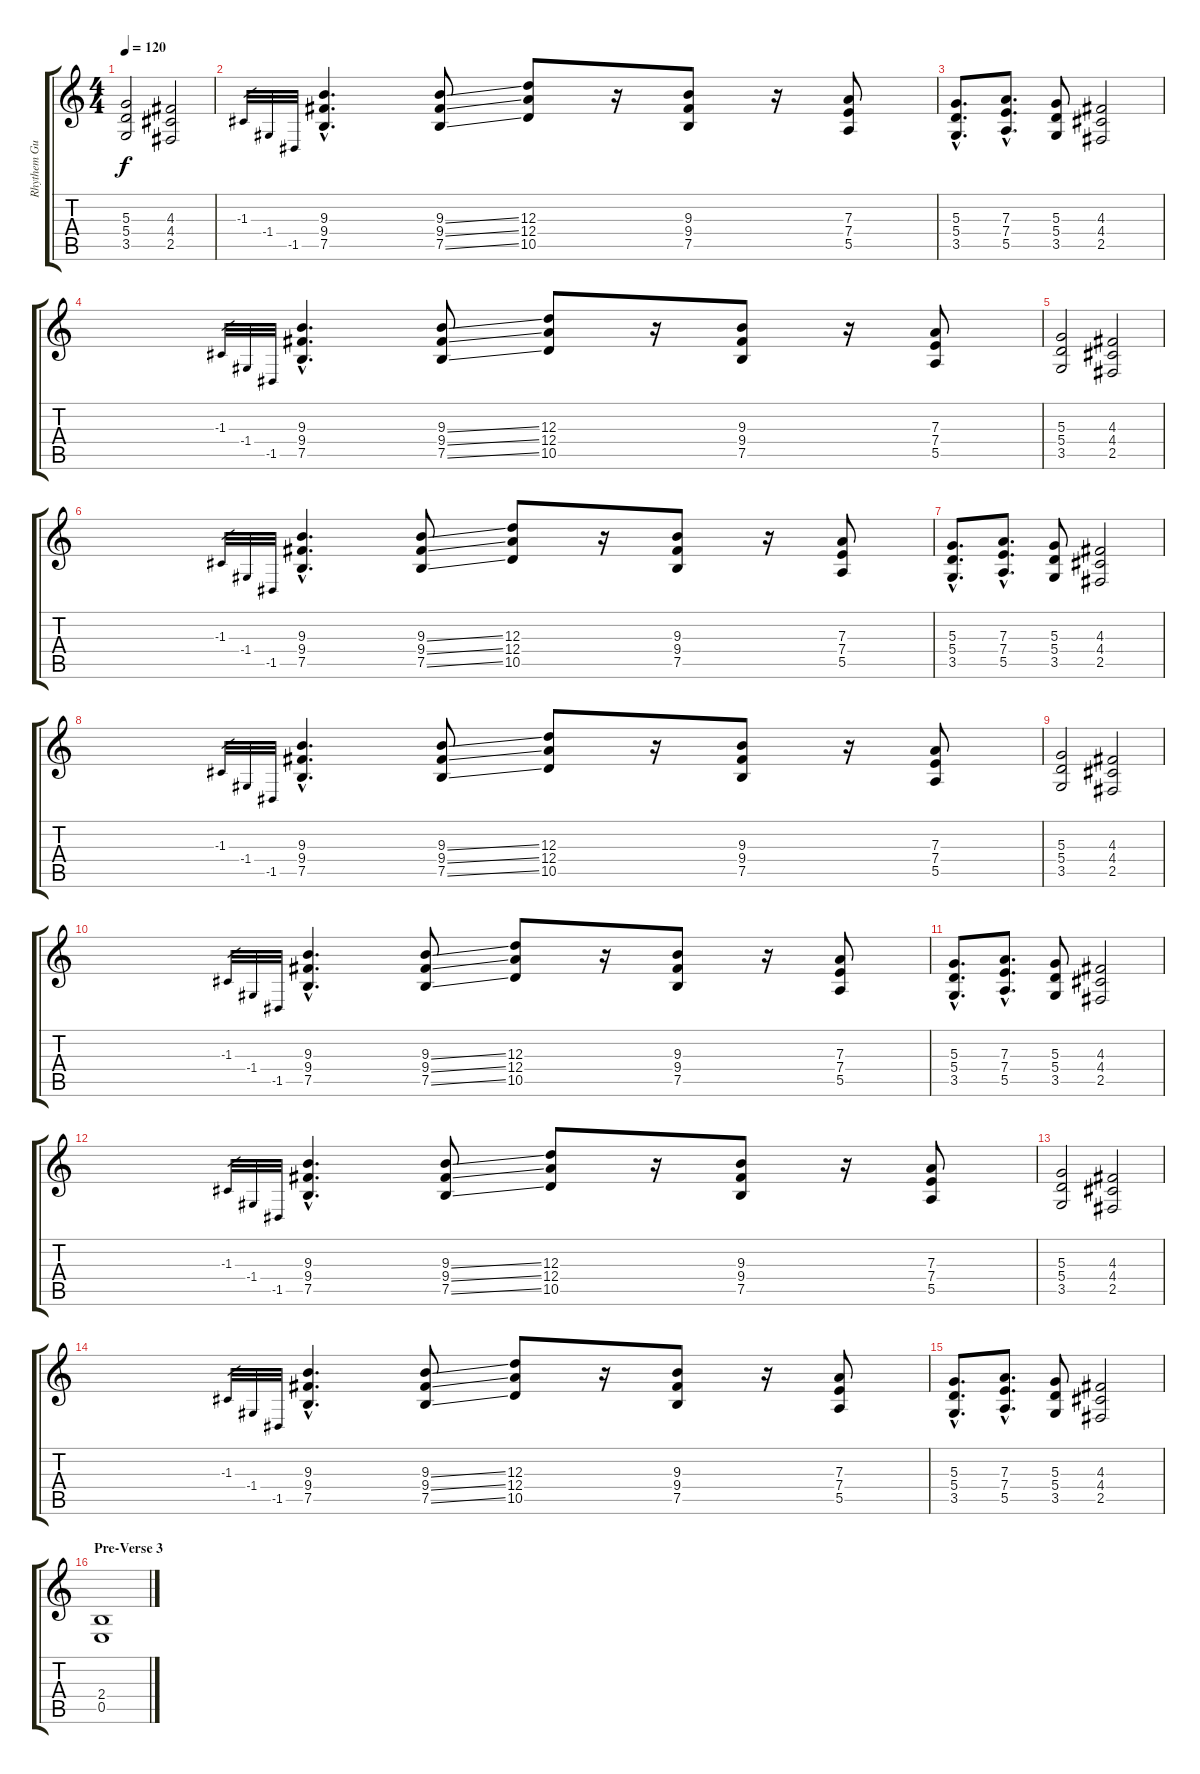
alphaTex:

\track ("Rhythem Guit. 2" "Rhythem Gu") {instrument distortionguitar}
\staff {score tabs}
\tuning (B3 Gb3 D3 A2 E2 B1) {hide}
\ts (4 4)
\tempo 120
\clef g2
\ks c
(5.3 5.4 3.5).2{dy f} (4.3 4.4 2.5).2 |
-1.3.32{gr} -1.4.32{gr} -1.5.32{gr} (9.3{hac} 9.4{hac} 7.5{hac}).4{d} (9.3{ss} 9.4{ss} 7.5{ss}).8 (12.3 12.4 10.5).8 r.16 (9.3 9.4 7.5).8 r.16 (7.3 7.4 5.5).8 |
(5.3{hac} 5.4{hac} 3.5{hac}).8{d} (7.3{hac} 7.4{hac} 5.5{hac}).8{d} (5.3 5.4 3.5).8 (4.3 4.4 2.5).2 |
-1.3.32{gr} -1.4.32{gr} -1.5.32{gr} (9.3{hac} 9.4{hac} 7.5{hac}).4{d} (9.3{ss} 9.4{ss} 7.5{ss}).8 (12.3 12.4 10.5).8 r.16 (9.3 9.4 7.5).8 r.16 (7.3 7.4 5.5).8 |
(5.3 5.4 3.5).2 (4.3 4.4 2.5).2 |
-1.3.32{gr} -1.4.32{gr} -1.5.32{gr} (9.3{hac} 9.4{hac} 7.5{hac}).4{d} (9.3{ss} 9.4{ss} 7.5{ss}).8 (12.3 12.4 10.5).8 r.16 (9.3 9.4 7.5).8 r.16 (7.3 7.4 5.5).8 |
(5.3{hac} 5.4{hac} 3.5{hac}).8{d} (7.3{hac} 7.4{hac} 5.5{hac}).8{d} (5.3 5.4 3.5).8 (4.3 4.4 2.5).2 |
-1.3.32{gr} -1.4.32{gr} -1.5.32{gr} (9.3{hac} 9.4{hac} 7.5{hac}).4{d} (9.3{ss} 9.4{ss} 7.5{ss}).8 (12.3 12.4 10.5).8 r.16 (9.3 9.4 7.5).8 r.16 (7.3 7.4 5.5).8 |
(5.3 5.4 3.5).2 (4.3 4.4 2.5).2 |
-1.3.32{gr} -1.4.32{gr} -1.5.32{gr} (9.3{hac} 9.4{hac} 7.5{hac}).4{d} (9.3{ss} 9.4{ss} 7.5{ss}).8 (12.3 12.4 10.5).8 r.16 (9.3 9.4 7.5).8 r.16 (7.3 7.4 5.5).8 |
(5.3{hac} 5.4{hac} 3.5{hac}).8{d} (7.3{hac} 7.4{hac} 5.5{hac}).8{d} (5.3 5.4 3.5).8 (4.3 4.4 2.5).2 |
-1.3.32{gr} -1.4.32{gr} -1.5.32{gr} (9.3{hac} 9.4{hac} 7.5{hac}).4{d} (9.3{ss} 9.4{ss} 7.5{ss}).8 (12.3 12.4 10.5).8 r.16 (9.3 9.4 7.5).8 r.16 (7.3 7.4 5.5).8 |
(5.3 5.4 3.5).2 (4.3 4.4 2.5).2 |
-1.3.32{gr} -1.4.32{gr} -1.5.32{gr} (9.3{hac} 9.4{hac} 7.5{hac}).4{d} (9.3{ss} 9.4{ss} 7.5{ss}).8 (12.3 12.4 10.5).8 r.16 (9.3 9.4 7.5).8 r.16 (7.3 7.4 5.5).8 |
(5.3{hac} 5.4{hac} 3.5{hac}).8{d} (7.3{hac} 7.4{hac} 5.5{hac}).8{d} (5.3 5.4 3.5).8 (4.3 4.4 2.5).2 |
\section ("" "Pre-Verse 3")
(2.4 0.5).1
